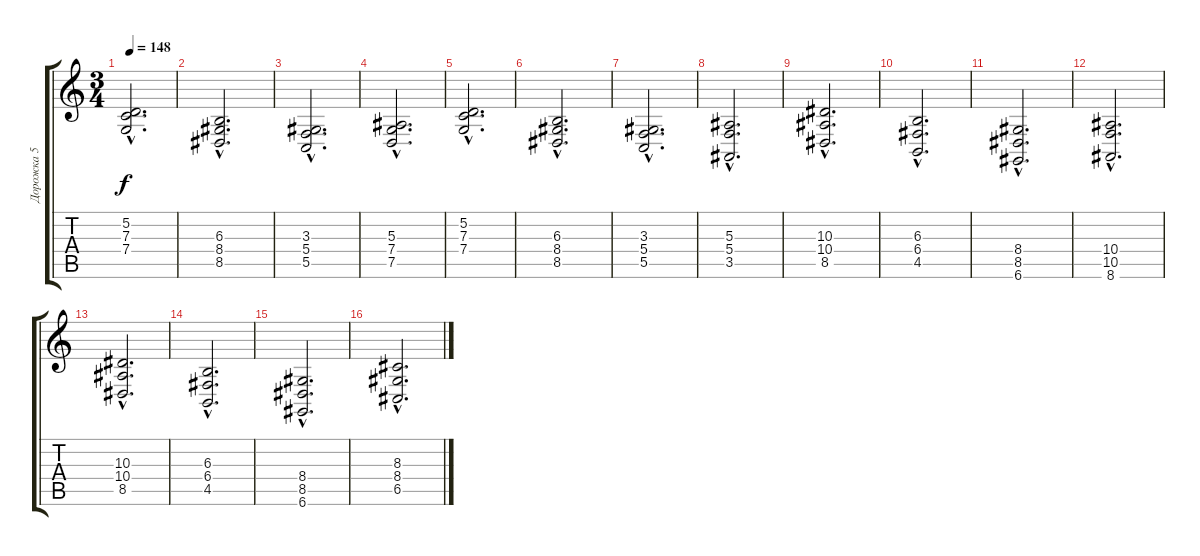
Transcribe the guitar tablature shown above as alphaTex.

\track ("Дорожка 5" "Дорожка 5") {instrument lead2sawtooth}
\staff {score tabs}
\tuning (D4 A3 F3 C3 G2 D2) {hide}
\ts (3 4)
\tempo 148
\clef g2
\ks c
(5.2{hac} 7.3{hac} 7.4{hac}).2{d dy f volume 16 instrument pad8sweep} |
(6.3{hac} 8.4{hac} 8.5{hac}).2{d} |
(3.3{hac} 5.4{hac} 5.5{hac}).2{d} |
(5.3{hac} 7.4{hac} 7.5{hac}).2{d} |
(5.2{hac} 7.3{hac} 7.4{hac}).2{d volume 16 instrument pad8sweep} |
(6.3{hac} 8.4{hac} 8.5{hac}).2{d} |
(3.3{hac} 5.4{hac} 5.5{hac}).2{d} |
(5.3{hac} 5.4{hac} 3.5{hac}).2{d} |
(10.3{hac} 10.4{hac} 8.5{hac}).2{d volume 16 instrument pad8sweep} |
(6.3{hac} 6.4{hac} 4.5{hac}).2{d} |
(8.4{hac} 8.5{hac} 6.6{hac}).2{d instrument pad8sweep} |
(10.4{hac} 10.5{hac} 8.6{hac}).2{d instrument pad8sweep} |
(10.3{hac} 10.4{hac} 8.5{hac}).2{d volume 16 instrument pad8sweep} |
(6.3{hac} 6.4{hac} 4.5{hac}).2{d} |
(8.4{hac} 8.5{hac} 6.6{hac}).2{d instrument pad8sweep} |
(8.3{hac} 8.4{hac} 6.5{hac}).2{d}
